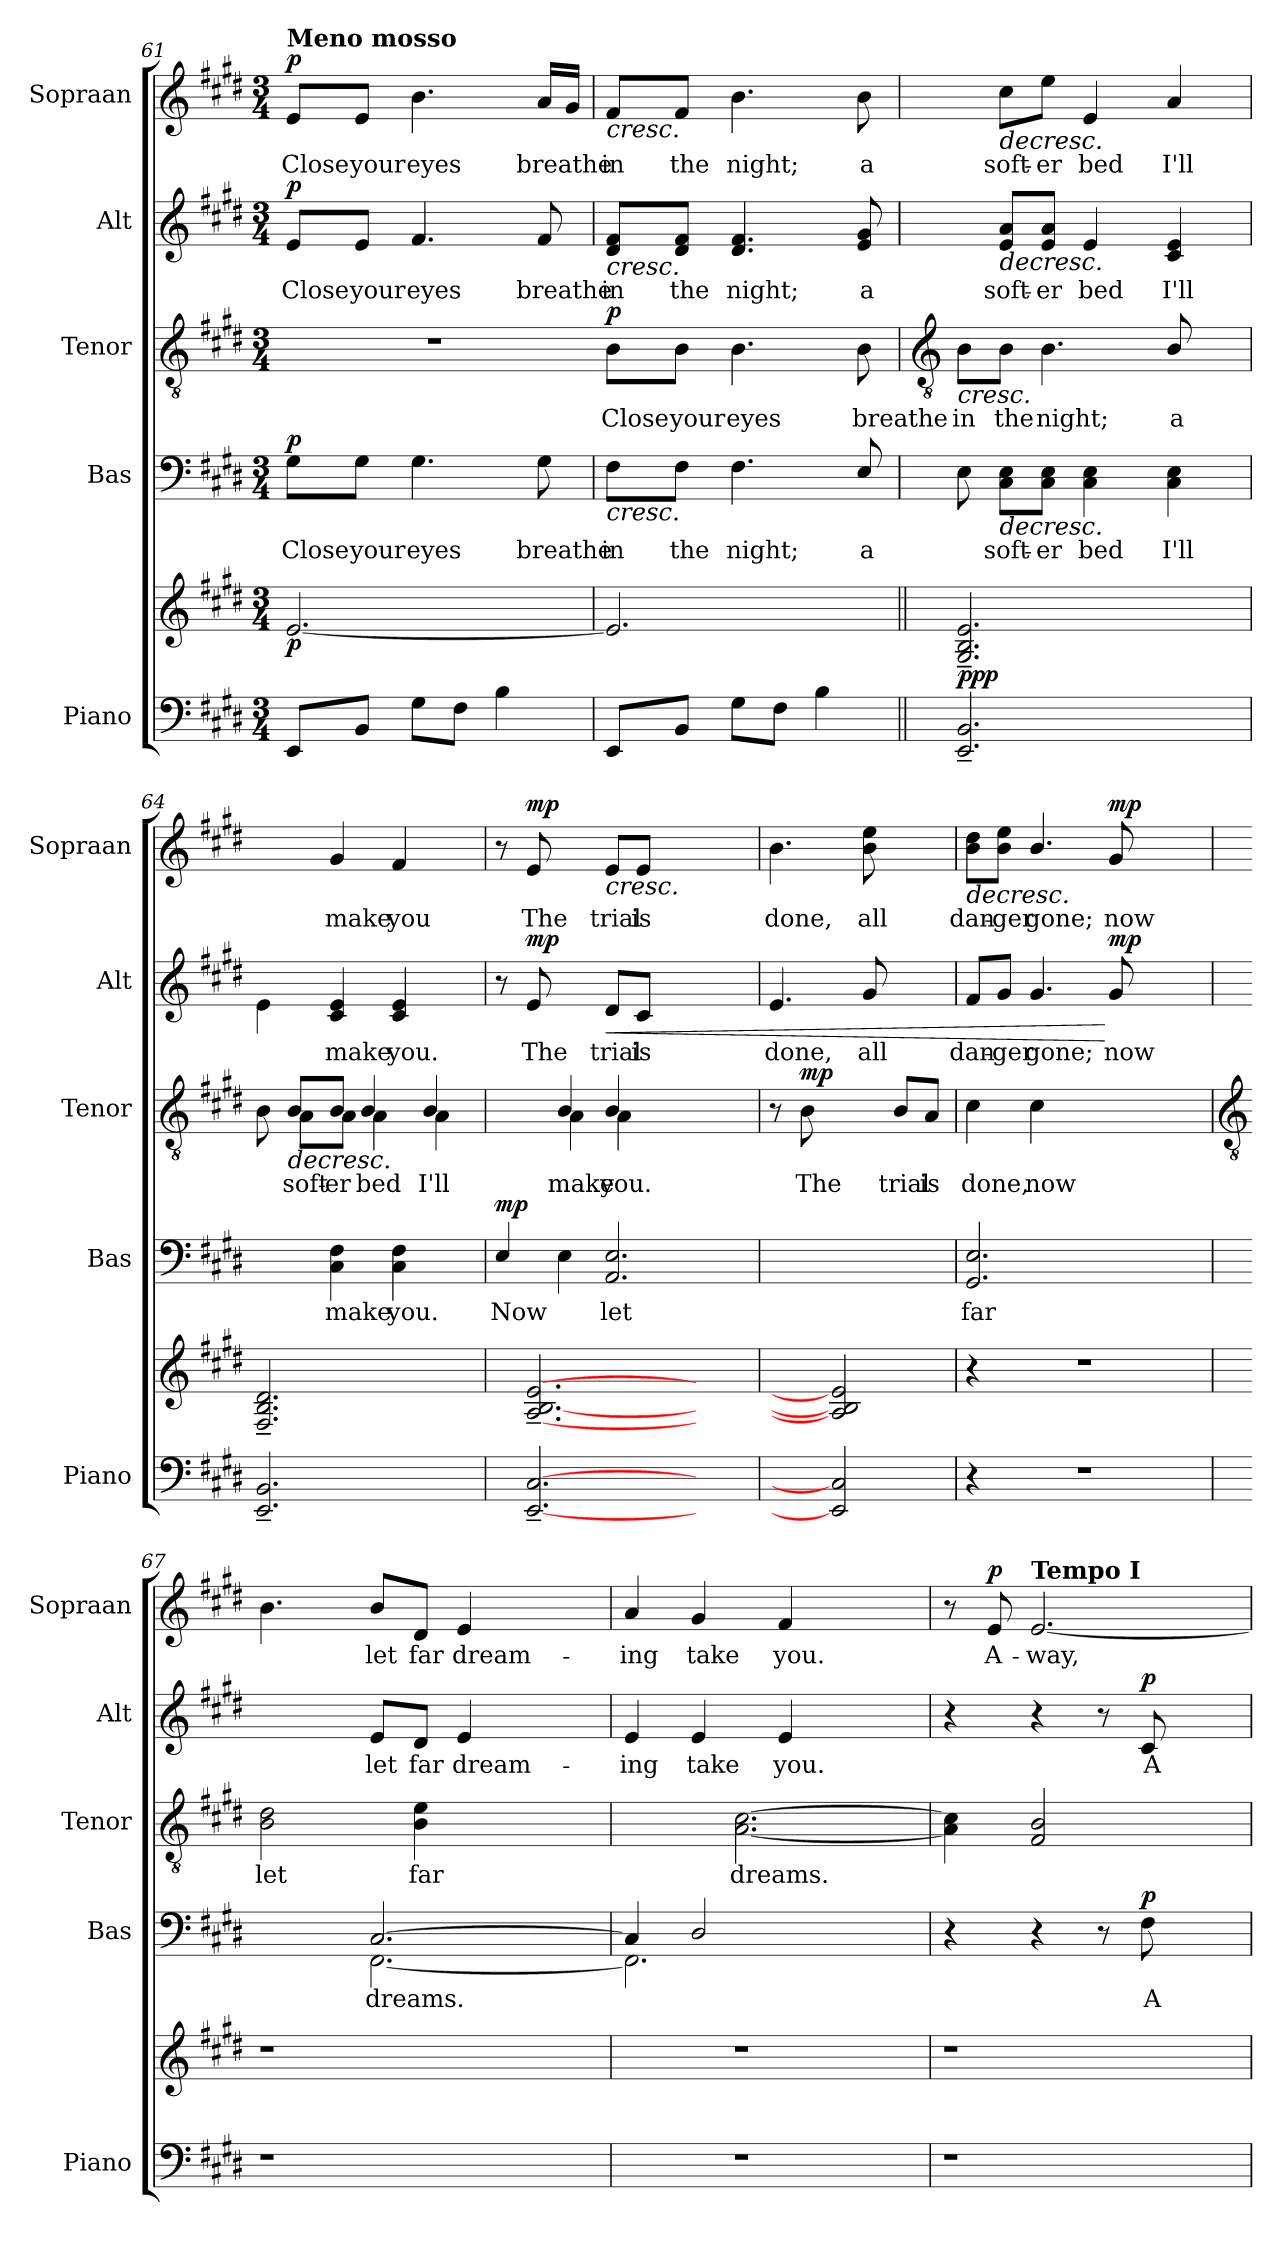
**kern	**kern	**dynam	**kern	**text	**dynam	**kern	**text	**dynam	**kern	**text	**dynam	**kern	**text	**dynam
*part5	*part5	*part5	*part4	*part4	*part4	*part3	*part3	*part3	*part2	*part2	*part2	*part1	*part1	*part1
*staff6	*staff5	*staff5/6	*staff4	*staff4	*staff4	*staff3	*staff3	*staff3	*staff2	*staff2	*staff2	*staff1	*staff1	*staff1
*I"Piano	*	*	*I"Bas	*	*	*I"Tenor	*	*	*I"Alt	*	*	*I"Sopraan	*	*
*I'Piano	*	*	*I'Bas	*	*	*I'Tenor	*	*	*I'Alt	*	*	*I'Sopraan	*	*
*clefF4	*clefG2	*	*clefF4	*	*	*clefGv2	*	*	*clefG2	*	*	*clefG2	*	*
*k[f#c#g#d#]	*k[f#c#g#d#]	*	*k[f#c#g#d#]	*	*	*k[f#c#g#d#]	*	*	*k[f#c#g#d#]	*	*	*k[f#c#g#d#]	*	*
*E:	*E:	*	*E:	*	*	*E:	*	*	*E:	*	*	*E:	*	*
*M3/4	*M3/4	*	*M3/4	*	*	*M3/4	*	*	*M3/4	*	*	*M3/4	*	*
*MM76	*MM76	*	*MM76	*	*	*MM76	*	*	*MM76	*	*	*MM76	*	*
=61	=61	=61	=61	=61	=61	=61	=61	=61	=61	=61	=61	=61	=61	=61
!	!	!	!	!	!	!	!	!	!	!	!	!LO:TX:a:B:t=Meno mosso	!	!
!	!	!LO:DY:b	!	!LO:LY:b	!LO:DY:a	!LO:N:vis=1	!	!	!	!LO:LY:b	!LO:DY:a	!	!LO:LY:b	!LO:DY:a
*	*	*	*	*	*	*	*	*	*^	*	*	*	*	*
8EE/L	[2.e/	p	8G#\L	Close	p	2.r	.	.	8e/L	2.ryy	Close	p	8e/L	Close	p
!	!	!	!	!LO:LY:b	!	!	!	!	!	!	!LO:LY:b	!	!	!LO:LY:b	!
8BB/J	.	.	8G#\J	your	.	.	.	.	8e/J	.	your	.	8e/J	your	.
!	!	!	!	!LO:LY:b	!	!	!	!	!	!	!LO:LY:b	!	!	!LO:LY:b	!
8G#\L	.	.	4.G#\	eyes	.	.	.	.	4.f#/	.	eyes	.	4.b\	eyes	.
8F#\J	.	.	.	.	.	.	.	.	.	.	.	.	.	.	.
4B\	.	.	.	.	.	.	.	.	.	.	.	.	.	.	.
!	!	!	!	!LO:LY:b	!	!	!	!	!	!	!LO:LY:b	!	!	!LO:LY:b	!
.	.	.	8G#\	breathe	.	.	.	.	8f#/	.	breathe	.	16a/LL	breathe	.
.	.	.	.	.	.	.	.	.	.	.	.	.	16g#/JJ	.	.
!!LO:LB:g=z
=62	=62	=62	=62	=62	=62	=62||	=62	=62	=62	=62	=62	=62	=62	=62	=62
!	!	!	!	!LO:LY:b	!LO:HP:b	!	!LO:LY:b	!LO:DY:a	!	!	!LO:LY:b	!LO:HP:b	!	!LO:LY:b	!LO:HP:b
*	*	*	*^	*	*	*	*	*	*	*	*	*	*	*	*
8EE/L	2.e/]	.	8F#\L	4ryy	in	<	8B\L	Close	p	8d#/ 8f#/L	4ryy	in	<	8f#/L	in	<
!	!	!	!	!	!LO:LY:b	!	!	!LO:LY:b	!	!	!	!LO:LY:b	!	!	!LO:LY:b	!
8BB/J	.	.	8F#\J	.	the	.	8B\J	your	.	8d#/ 8f#/J	.	the	.	8f#/J	the	.
!	!	!	!	!	!LO:LY:b	!	!	!LO:LY:b	!	!	!	!LO:LY:b	!	!	!LO:LY:b	!
8G#\L	.	.	4.F#\	4ryy	night;	.	4.B\	eyes	.	4.d#/ 4.f#/	4ryy	night;	.	4.b\	night;	.
8F#\J	.	.	.	.	.	.	.	.	.	.	.	.	.	.	.	.
4B\	.	.	.	4ryy	.	.	.	.	.	.	4ryy	.	.	.	.	.
!	!	!	!	!	!LO:LY:b	!	!	!LO:LY:b	!	!	!	!LO:LY:b	!	!	!LO:LY:b	!
.	.	.	8E/	.	a	.	8B\	breathe	.	8e/ 8g#/	.	a	.	8b\	a	.
!!LO:LB:g=z
=63||	=63||	=63	=63	=63	=63	=63	=63	=63	=63	=63	=63	=63	=63	=63	=63	=63
*	*	*	*	*	*	*	*clefGv2	*	*	*	*	*	*	*	*	*
!	!	!LO:DY:b	!	!	!	!	!	!LO:LY:b	!LO:HP:b	!	!	!	!	!	!	!
*	*	*	*	*	*	*	*^	*	*	*	*	*	*	*	*	*
2.EE/~ 2.BB/~	2.G#/~ 2.B/~ 2.e/~	ppp	8ryy	8E\	.	.	8B\L	4ryy	in	<	8ryy	8ryy	.	.	8ryy	.	.
!	!	!	!	!	!LO:LY:b	!LO:HP:b	!	!	!LO:LY:b	!	!	!	!LO:LY:b	!LO:HP:b	!	!LO:LY:b	!LO:HP:b
.	.	.	8C#\ 8E\L	4ryy	soft-	>	8B\J	.	the	.	8e/ 8a/L	4ryy	soft-	>	8cc#\L	soft-	>
!	!	!	!	!	!LO:LY:b	!	!	!	!LO:LY:b	!	!	!	!LO:LY:b	!	!	!LO:LY:b	!
.	.	.	8C#\ 8E\J	.	-er	.	4.B\	4ryy	night;	.	8e/ 8a/J	.	-er	.	8ee\J	-er	.
!	!	!	!	!	!LO:LY:b	!	!	!	!	!	!	!	!LO:LY:b	!	!	!LO:LY:b	!
.	.	.	4C#\ 4E\	4ryy	bed	.	.	.	.	.	4e/	4ryy	bed	.	4e/	bed	.
.	.	.	.	.	.	.	.	4ryy	.	.	.	.	.	.	.	.	.
!	!	!	!	!	!LO:LY:b	!	!	!	!LO:LY:b	!	!	!	!LO:LY:b	!	!	!LO:LY:b	!
.	.	.	4C#\ 4E\	4ryy	I'll	.	8B/	.	a	.	4c#/ 4e/	4ryy	I'll	.	4a/	I'll	.
8ryy	8ryy	.	.	.	.	.	8ryy	8ryy	.	.	.	.	.	.	.	.	.
!!LO:LB:g=z
=64	=64	=64	=64	=64	=64	=64	=64	=64	=64	=64	=64	=64	=64	=64	=64	=64	=64
2.EE/~ 2.BB/~	2.F#/~ 2.B/~ 2.d#/~	.	4ryy	4ryy	.	.	8ryy	8B\	.	.	4ryy	4e\	.	.	4ryy	.	.
!	!	!	!	!	!	!	!	!	!LO:LY:b	!LO:HP:b	!	!	!	!	!	!	!
.	.	.	.	.	.	.	8B/L	8A\L	soft-	>	.	.	.	.	.	.	.
!	!	!	!	!	!LO:LY:b	!	!	!	!LO:LY:b	!	!	!	!LO:LY:b	!	!	!LO:LY:b	!
.	.	.	4C#\ 4F#\	4ryy	make	.	8B/J	8A\J	-er	.	4c#/ 4e/	4ryy	make	.	4g#/	make	.
!	!	!	!	!	!	!	!	!	!LO:LY:b	!	!	!	!	!	!	!	!
.	.	.	.	.	.	.	4B/	4A\	bed	.	.	.	.	.	.	.	.
!	!	!	!	!	!LO:LY:b	!	!	!	!	!	!	!	!LO:LY:b	!	!	!LO:LY:b	!
.	.	.	4C#\ 4F#\	4ryy	you.	[	.	.	.	.	4c#/ 4e/	4ryy	you.	[	4f#/	you	[
!	!	!	!	!	!	!	!	!	!LO:LY:b	!	!	!	!	!	!	!	!
.	.	.	.	.	.	.	4B/	4A\	I'll	.	.	.	.	.	.	.	.
8ryy	8ryy	.	8ryy	8ryy	.	.	.	.	.	.	8ryy	8ryy	.	.	8ryy	.	.
=65	=65	=65	=65	=65	=65	=65	=65	=65	=65	=65	=65	=65	=65	=65	=65	=65	=65
!	!	!	!	!	!LO:LY:b	!LO:DY:a	!	!	!	!	!	!	!	!	!	!	!
8ryy	8ryy	.	4E/	4ryy	Now	mp	4ryy	4ryy	.	.	8r	4ryy	.	.	8r	.	.
!	!	!	!	!	!	!	!	!	!	!	!	!	!LO:LY:b	!LO:DY:a	!	!LO:LY:b	!LO:DY:a
[2.EE/~ [2.C#/~	[2.A/~ [2.B/~ [2.e/~	.	.	.	.	.	.	.	.	.	8e/	.	The	mp	8e/	The	mp
!	!	!	!	!	!	!	!	!	!LO:LY:b	!	!	!	!	!	!	!	!
.	.	.	4ryy	4E\	.	.	4B/	4A\	make	.	4ryy	4ryy	.	.	4ryy	.	.
!	!	!	!	!	!LO:LY:b	!	!	!	!LO:LY:b	!	!	!	!LO:LY:b	!LO:HP:b	!	!LO:LY:b	!LO:HP:b
.	.	.	2.AA/ 2.E/	4ryy	let	.	4B/	4A\	you.	[	8d#/L	4ryy	trial	<	8e/L	trial	<
!	!	!	!	!	!	!	!	!	!	!	!	!	!LO:LY:b	!	!	!LO:LY:b	!
.	.	.	.	.	.	.	.	.	.	.	8c#/J	.	is	.	8e/J	is	.
.	.	.	.	2ryy	.	.	2ryy	2ryy	.	.	2ryy	2ryy	.	.	2ryy	.	.
4.ryy	4.ryy	.	.	.	.	.	.	.	.	.	.	.	.	.	.	.	.
*	*	*	*v	*v	*	*	*	*	*	*	*	*	*	*	*	*	*
=65A	=65A	=65A	=65A	=65A	=65A	=65A	=65A	=65A	=65A	=65A	=65A	=65A	=65A	=65A	=65A	=65A
!	!	!	!	!	!	!	!	!	!	!	!	!LO:LY:b	!	!	!LO:LY:b	!
4ryy	4ryy	.	4ryy	.	.	8r	4ryy	.	.	4.e/	4ryy	done,	.	4.b\	done,	.
!	!	!	!	!	!	!	!	!LO:LY:b	!LO:DY:a	!	!	!	!	!	!	!
.	.	.	.	.	.	8B\	.	The	mp	.	.	.	.	.	.	.
2EE/] 2C#/]	2A/] 2B/] 2e/]	.	4ryy	.	.	4ryy	4ryy	.	.	.	4ryy	.	.	.	.	.
!	!	!	!	!	!	!	!	!	!	!	!	!LO:LY:b	!	!	!LO:LY:b	!
.	.	.	.	.	.	.	.	.	.	8g#/	.	all	.	8b\ 8ee\	all	.
!	!	!	!	!	!	!	!	!LO:LY:b	!	!	!	!	!	!	!	!
.	.	.	4ryy	.	.	8B/L	4ryy	trial	.	4ryy	4ryy	.	]	4ryy	.	]
!	!	!	!	!	!	!	!	!LO:LY:b	!	!	!	!	!	!	!	!
.	.	.	.	.	.	8A/J	.	is	.	.	.	.	.	.	.	.
*	*	*	*	*	*	*	*	*	*	*v	*v	*	*	*	*	*
!!LO:LB:g=z
=66	=66	=66	=66	=66	=66	=66	=66	=66	=66	=66	=66	=66	=66	=66	=66
!	!	!	!	!LO:LY:b	!	!	!	!LO:LY:b	!	!	!LO:LY:b	!	!	!LO:LY:b	!LO:HP:b
*	*	*	*^	*	*	*	*	*	*	*	*	*	*^	*	*
4r	4r	.	2.GG#/ 2.E/	4ryy	far	.	4c#\	4ryy	done,	.	8f#/L	dan-	.	8b\ 8dd#\L	4ryy	dan-	>
!	!	!	!	!	!	!	!	!	!	!	!	!LO:LY:b	!	!	!	!LO:LY:b	!
.	.	.	.	.	.	.	.	.	.	.	8g#/J	-ger	.	8b\ 8ee\J	.	-ger	.
!	!	!	!	!	!	!	!	!	!LO:LY:b	!	!	!LO:LY:b	!	!	!	!LO:LY:b	!
4ryy	4ryy	.	.	4ryy	.	.	4c#\	4ryy	now	.	4.g#/	gone;	.	4.b/	4ryy	gone;	.
!LO:N:vis=1	!LO:N:vis=1	!	!	!	!	!	!	!	!	!	!	!	!	!	!	!	!
2.r	2.r	.	.	4ryy	.	.	2.ryy	2.ryy	.	.	.	.	.	.	4ryy	.	.
!	!	!	!	!	!	!	!	!	!	!	!	!LO:LY:b	!LO:DY:n=1:a	!	!	!LO:LY:b	!LO:DY:n=1:a
.	.	.	.	.	.	.	.	.	.	.	8g#/	now	[ mp	8g#/	.	now	[ mp
.	.	.	2ryy	2ryy	.	.	.	.	.	.	2ryy	.	.	2ryy	2ryy	.	.
*	*	*	*	*	*	*	*v	*v	*	*	*	*	*	*	*	*	*
!!LO:LB:g=z	!!
=67	=67	=67	=67	=67	=67	=67	=67	=67	=67	=67	=67	=67	=67	=67	=67	=67
*	*	*	*	*	*	*	*clefGv2	*	*	*	*	*	*	*	*	*
!LO:N:vis=1	!LO:N:vis=1	!	!	!	!	!	!	!LO:LY:b	!	!	!	!	!	!	!	!
2.r	2.r	.	4ryy	4ryy	.	.	2B\ 2d#\	let	.	4ryy	.	.	4ryy	4.b\	.	.
.	.	.	8ryy	8ryy	.	.	.	.	.	8ryy	.	.	8ryy	.	.	.
!	!	!	!	!	!LO:LY:b	!	!	!	!	!	!LO:LY:b	!	!	!	!LO:LY:b	!
.	.	.	[2.C#/	[2.FF#\	dreams.	.	.	.	.	8e/L	let	.	8b/L	4ryy	let	.
!	!	!	!	!	!	!	!	!LO:LY:b	!	!	!LO:LY:b	!	!	!	!LO:LY:b	!
.	.	.	.	.	.	.	4B\ 4e\	far	.	8d#/J	far	.	8d#/J	.	far	.
!	!	!	!	!	!	!	!	!	!	!	!LO:LY:b	!	!	!	!LO:LY:b	!
.	.	.	.	.	.	.	.	.	.	4e/	dream-	.	4e/	4ryy	dream-	.
4.ryy	4.ryy	.	.	.	.	.	4.ryy	.	.	.	.	.	.	.	.	.
.	.	.	.	.	.	.	.	.	.	4ryy	.	.	4ryy	4ryy	.	.
=68	=68	=68	=68	=68	=68	=68	=68	=68	=68	=68	=68	=68	=68	=68	=68	=68
!	!	!	!	!	!	!	!	!	!	!	!LO:LY:b	!	!	!	!LO:LY:b	!
4ryy	4ryy	.	4C#/]	2.FF#\]	.	.	4ryy	.	.	4e/	-ing	.	4a/	4ryy	-ing	.
!	!	!	!	!	!	!	!	!	!	!	!LO:LY:b	!	!	!	!LO:LY:b	!
8ryy	8ryy	.	2D#/	.	.	.	8ryy	.	.	4e/	take	.	4g#/	4ryy	take	.
!LO:N:vis=1	!LO:N:vis=1	!	!	!	!	!	!	!LO:LY:b	!	!	!	!	!	!	!	!
2.r	2.r	.	.	.	.	.	[2.A\ [2.c#\	dreams.	.	.	.	.	.	.	.	.
!	!	!	!	!	!	!	!	!	!	!	!LO:LY:b	!	!	!	!LO:LY:b	!
.	.	.	.	.	.	.	.	.	.	4e/	you.	.	4f#/	4ryy	you.	.
.	.	.	4.ryy	4.ryy	.	]	.	.	.	4.ryy	.	.	4.ryy	4.ryy	.	.
=69	=69	=69	=69	=69	=69	=69	=69	=69	=69	=69	=69	=69	=69	=69	=69	=69
!LO:N:vis=1	!LO:N:vis=1	!	!	!	!	!	!	!	!	!	!	!	!	!	!	!
2.r	2.r	.	4r	4ryy	.	.	4A\] 4c#\]	.	.	4r	.	.	8r	4ryy	.	.
!	!	!	!	!	!	!	!	!	!	!	!	!	!	!	!LO:LY:b	!LO:DY:a
.	.	.	.	.	.	.	.	.	.	.	.	.	8e/	.	A-	p
*	*	*	*	*	*	*	*	*	*	*	*	*	*MM80	*	*	*
!	!	!	!	!	!	!	!	!	!	!	!	!	!LO:TX:a:B:t=Tempo I	!	!	!
!	!	!	!	!	!	!	!	!	!	!	!	!	!	!	!LO:LY:b	!
.	.	.	4r	4ryy	.	.	2F#/ 2B/	.	.	4r	.	.	[2.e/	4ryy	-way,	.
.	.	.	8r	4ryy	.	.	.	.	.	8r	.	.	.	4ryy	.	.
!	!	!	!	!	!LO:LY:b	!LO:DY:a	!	!	!	!	!LO:LY:b	!LO:DY:a	!	!	!	!
.	.	.	8F#\	.	A-	p	.	.	.	8c#/	A-	p	.	.	.	.
4ryy	4ryy	.	4ryy	4ryy	.	.	4ryy	.	]	4ryy	.	.	.	4ryy	.	.
*	*	*	*v	*v	*	*	*	*	*	*	*	*	*v	*v	*	*
.	.	.	.	.	.	.	.	.	.	.	.	.	.	]
=	=	=	=	=	=	=	=	=	=	=	=	=	=	=
*-	*-	*-	*-	*-	*-	*-	*-	*-	*-	*-	*-	*-	*-	*-
